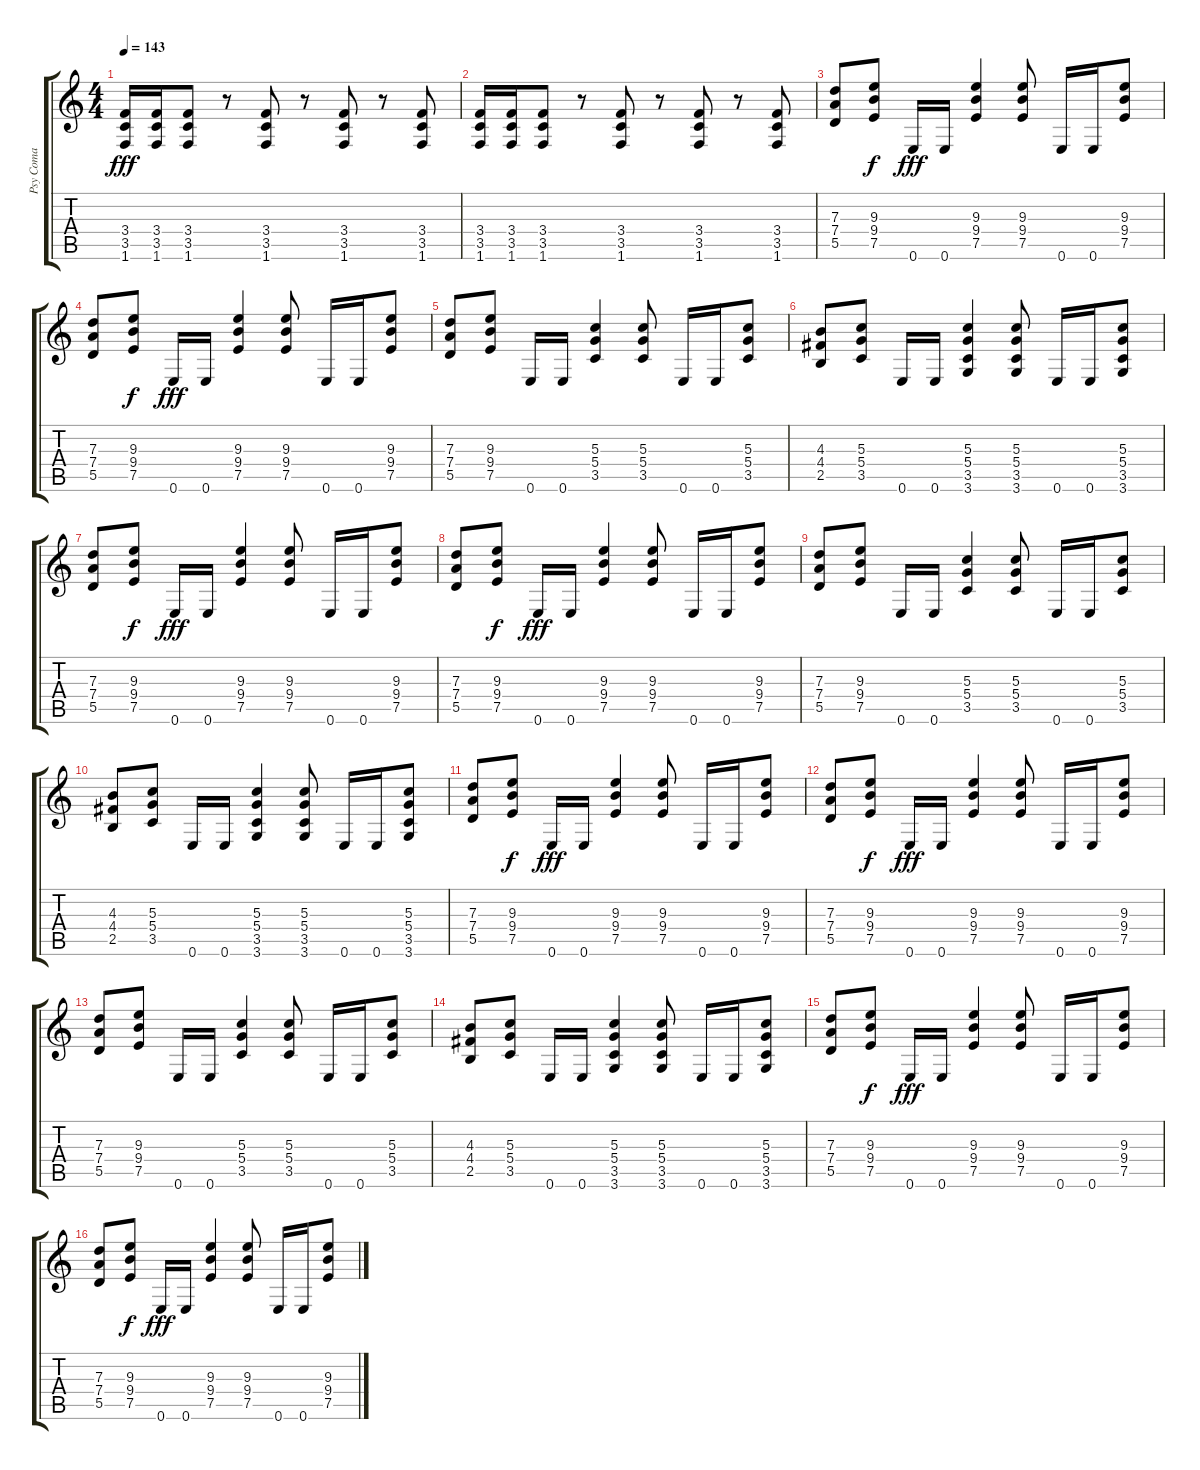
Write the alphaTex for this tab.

\track ("Psy Coma" "Psy Coma") {instrument distortionguitar}
\staff {score tabs}
\tuning (E4 B3 G3 D3 A2 E2) {hide}
\ts (4 4)
\tempo 143
\clef g2
\ks c
(3.4 3.5 1.6).16{dy fff} (3.4 3.5 1.6).16 (3.4 3.5 1.6).8 r.8 (3.4 3.5 1.6).8 r.8 (3.4 3.5 1.6).8 r.8 (3.4 3.5 1.6).8 |
(3.4 3.5 1.6).16 (3.4 3.5 1.6).16 (3.4 3.5 1.6).8 r.8 (3.4 3.5 1.6).8 r.8 (3.4 3.5 1.6).8 r.8 (3.4 3.5 1.6).8 |
(7.3 7.4 5.5).8 (9.3 9.4 7.5).8{dy f} 0.6.16{dy fff} 0.6.16 (9.3 9.4 7.5).4 (9.3 9.4 7.5).8 0.6.16 0.6.16 (9.3 9.4 7.5).8 |
(7.3 7.4 5.5).8 (9.3 9.4 7.5).8{dy f} 0.6.16{dy fff} 0.6.16 (9.3 9.4 7.5).4 (9.3 9.4 7.5).8 0.6.16 0.6.16 (9.3 9.4 7.5).8 |
(7.3 7.4 5.5).8 (9.3 9.4 7.5).8 0.6.16 0.6.16 (5.3 5.4 3.5).4 (5.3 5.4 3.5).8 0.6.16 0.6.16 (5.3 5.4 3.5).8 |
(4.3 4.4 2.5).8 (5.3 5.4 3.5).8 0.6.16 0.6.16 (5.3 5.4 3.5 3.6).4 (5.3 5.4 3.5 3.6).8 0.6.16 0.6.16 (5.3 5.4 3.5 3.6).8 |
(7.3 7.4 5.5).8 (9.3 9.4 7.5).8{dy f} 0.6.16{dy fff} 0.6.16 (9.3 9.4 7.5).4 (9.3 9.4 7.5).8 0.6.16 0.6.16 (9.3 9.4 7.5).8 |
(7.3 7.4 5.5).8 (9.3 9.4 7.5).8{dy f} 0.6.16{dy fff} 0.6.16 (9.3 9.4 7.5).4 (9.3 9.4 7.5).8 0.6.16 0.6.16 (9.3 9.4 7.5).8 |
(7.3 7.4 5.5).8 (9.3 9.4 7.5).8 0.6.16 0.6.16 (5.3 5.4 3.5).4 (5.3 5.4 3.5).8 0.6.16 0.6.16 (5.3 5.4 3.5).8 |
(4.3 4.4 2.5).8 (5.3 5.4 3.5).8 0.6.16 0.6.16 (5.3 5.4 3.5 3.6).4 (5.3 5.4 3.5 3.6).8 0.6.16 0.6.16 (5.3 5.4 3.5 3.6).8 |
(7.3 7.4 5.5).8 (9.3 9.4 7.5).8{dy f} 0.6.16{dy fff} 0.6.16 (9.3 9.4 7.5).4 (9.3 9.4 7.5).8 0.6.16 0.6.16 (9.3 9.4 7.5).8 |
(7.3 7.4 5.5).8 (9.3 9.4 7.5).8{dy f} 0.6.16{dy fff} 0.6.16 (9.3 9.4 7.5).4 (9.3 9.4 7.5).8 0.6.16 0.6.16 (9.3 9.4 7.5).8 |
(7.3 7.4 5.5).8 (9.3 9.4 7.5).8 0.6.16 0.6.16 (5.3 5.4 3.5).4 (5.3 5.4 3.5).8 0.6.16 0.6.16 (5.3 5.4 3.5).8 |
(4.3 4.4 2.5).8 (5.3 5.4 3.5).8 0.6.16 0.6.16 (5.3 5.4 3.5 3.6).4 (5.3 5.4 3.5 3.6).8 0.6.16 0.6.16 (5.3 5.4 3.5 3.6).8 |
(7.3 7.4 5.5).8 (9.3 9.4 7.5).8{dy f} 0.6.16{dy fff} 0.6.16 (9.3 9.4 7.5).4 (9.3 9.4 7.5).8 0.6.16 0.6.16 (9.3 9.4 7.5).8 |
(7.3 7.4 5.5).8 (9.3 9.4 7.5).8{dy f} 0.6.16{dy fff} 0.6.16 (9.3 9.4 7.5).4 (9.3 9.4 7.5).8 0.6.16 0.6.16 (9.3 9.4 7.5).8
